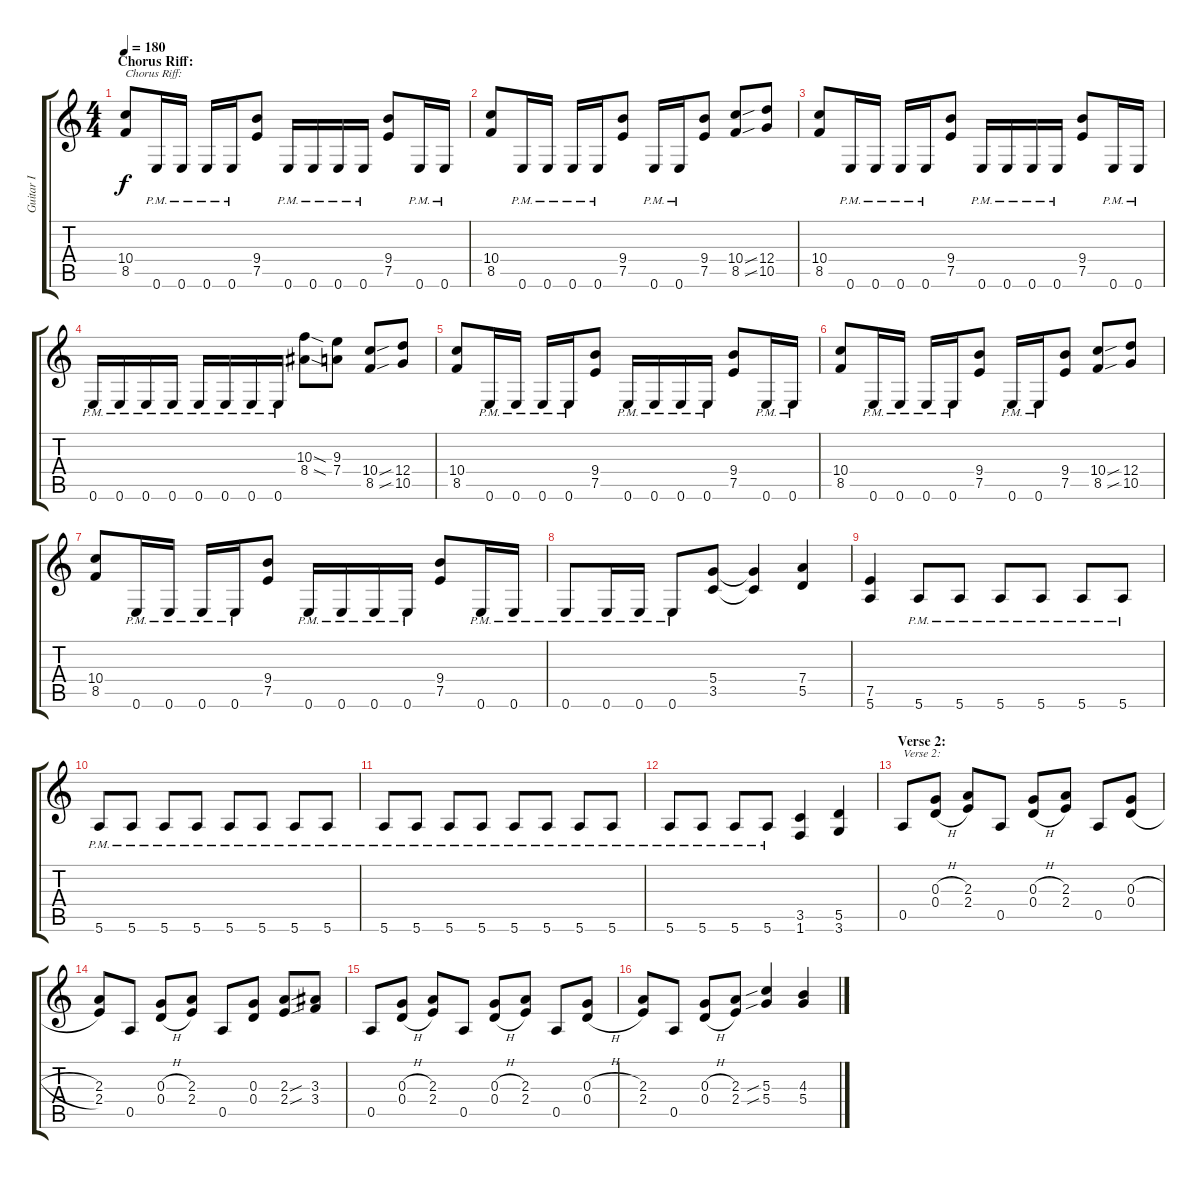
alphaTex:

\track ("Guitar I" "Guitar I") {instrument distortionguitar}
\staff {score tabs}
\tuning (E4 B3 G3 D3 A2 E2) {hide}
\ts (4 4)
\section ("" "Chorus Riff:")
\tempo 180
\clef g2
\ks c
(10.4 8.5).8{txt "Chorus Riff:" dy f} 0.6{pm}.16 0.6{pm}.16 0.6{pm}.16 0.6{pm}.16 (9.4 7.5).8 0.6{pm}.16 0.6{pm}.16 0.6{pm}.16 0.6{pm}.16 (9.4 7.5).8 0.6{pm}.16 0.6{pm}.16 |
(10.4 8.5).8 0.6{pm}.16 0.6{pm}.16 0.6{pm}.16 0.6{pm}.16 (9.4 7.5).8 0.6{pm}.16 0.6{pm}.16 (9.4 7.5).8 (10.4{sou} 8.5{sou}).8 (12.4 10.5).8 |
(10.4 8.5).8 0.6{pm}.16 0.6{pm}.16 0.6{pm}.16 0.6{pm}.16 (9.4 7.5).8 0.6{pm}.16 0.6{pm}.16 0.6{pm}.16 0.6{pm}.16 (9.4 7.5).8 0.6{pm}.16 0.6{pm}.16 |
0.6{pm}.16 0.6{pm}.16 0.6{pm}.16 0.6{pm}.16 0.6{pm}.16 0.6{pm}.16 0.6{pm}.16 0.6{pm}.16 (10.3{sod} 8.4{sod}).8 (9.3 7.4).8 (10.4{sou} 8.5{sou}).8 (12.4 10.5).8 |
(10.4 8.5).8 0.6{pm}.16 0.6{pm}.16 0.6{pm}.16 0.6{pm}.16 (9.4 7.5).8 0.6{pm}.16 0.6{pm}.16 0.6{pm}.16 0.6{pm}.16 (9.4 7.5).8 0.6{pm}.16 0.6{pm}.16 |
(10.4 8.5).8 0.6{pm}.16 0.6{pm}.16 0.6{pm}.16 0.6{pm}.16 (9.4 7.5).8 0.6{pm}.16 0.6{pm}.16 (9.4 7.5).8 (10.4{sou} 8.5{sou}).8 (12.4 10.5).8 |
(10.4 8.5).8 0.6{pm}.16 0.6{pm}.16 0.6{pm}.16 0.6{pm}.16 (9.4 7.5).8 0.6{pm}.16 0.6{pm}.16 0.6{pm}.16 0.6{pm}.16 (9.4 7.5).8 0.6{pm}.16 0.6{pm}.16 |
0.6{pm}.8 0.6{pm}.16 0.6{pm}.16 0.6{pm}.8 (5.4 3.5).8 (5.4{t} 3.5{t}).4 (7.4 5.5).4 |
(7.5 5.6).4 5.6{pm}.8 5.6{pm}.8 5.6{pm}.8 5.6{pm}.8 5.6{pm}.8 5.6{pm}.8 |
5.6{pm}.8 5.6{pm}.8 5.6{pm}.8 5.6{pm}.8 5.6{pm}.8 5.6{pm}.8 5.6{pm}.8 5.6{pm}.8 |
5.6{pm}.8 5.6{pm}.8 5.6{pm}.8 5.6{pm}.8 5.6{pm}.8 5.6{pm}.8 5.6{pm}.8 5.6{pm}.8 |
5.6{pm}.8 5.6{pm}.8 5.6{pm}.8 5.6{pm}.8 (3.5 1.6).4 (5.5 3.6).4 |
\section ("" "Verse 2:")
0.5.8{txt "Verse 2:"} (0.3{h} 0.4{h}).8 (2.3 2.4).8 0.5.8 (0.3{h} 0.4{h}).8 (2.3 2.4).8 0.5.8 (0.3{h} 0.4{h}).8 |
(2.3 2.4).8 0.5.8 (0.3{h} 0.4{h}).8 (2.3 2.4).8 0.5.8 (0.3 0.4).8 (2.3{sou} 2.4{sou}).8 (3.3 3.4).8 |
0.5.8 (0.3{h} 0.4{h}).8 (2.3 2.4).8 0.5.8 (0.3{h} 0.4{h}).8 (2.3 2.4).8 0.5.8 (0.3{h} 0.4{h}).8 |
(2.3 2.4).8 0.5.8 (0.3{h} 0.4{h}).8 (2.3 2.4).8 (5.3{sib} 5.4{sib}).4 (4.3 5.4).4
